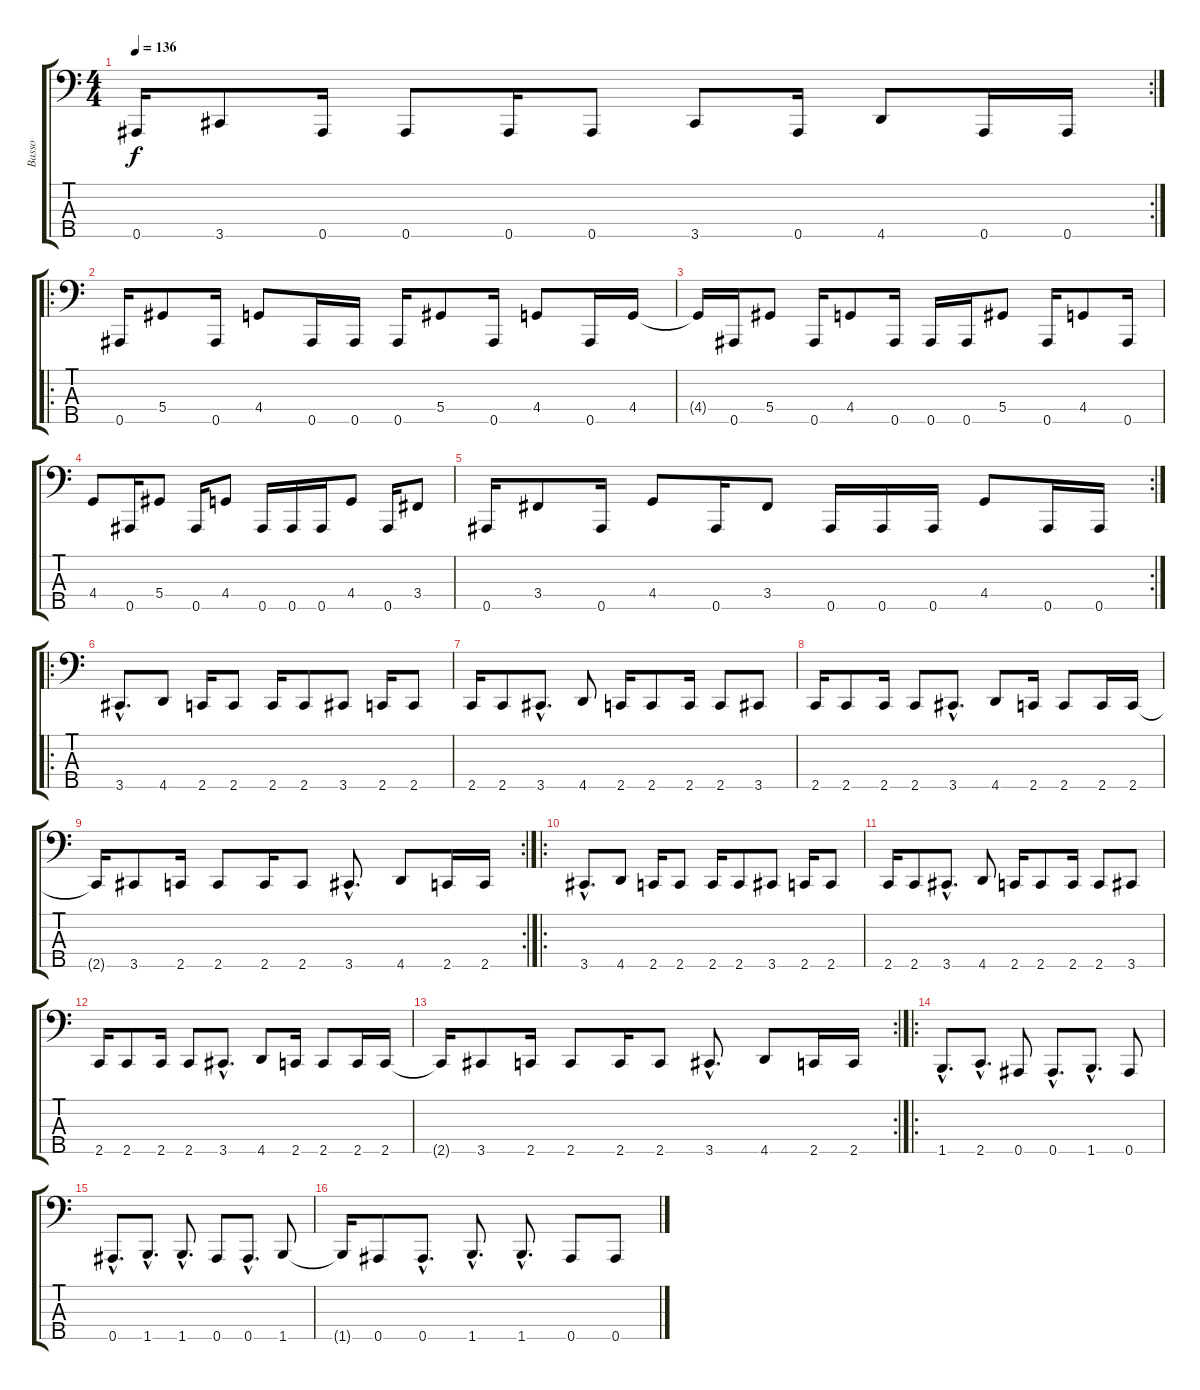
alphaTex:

\track ("Basso" "Basso") {instrument electricbassfinger}
\staff {score tabs}
\tuning (Gb2 Db2 Ab1 Eb1 Bb0) {hide}
\rc 2
\ts (4 4)
\tempo 136
\clef f4
\ks c
0.5{t}.16{dy f} 3.5.8 0.5.16 0.5.8 0.5.16 0.5.8 3.5.8 0.5.16 4.5.8 0.5.16 0.5.16 |
\ro
0.5.16 5.4.8 0.5.16 4.4.8 0.5.16 0.5.16 0.5.16 5.4.8 0.5.16 4.4.8 0.5.16 4.4.16 |
4.4{t}.16 0.5.16 5.4.8 0.5.16 4.4.8 0.5.16 0.5.16 0.5.16 5.4.8 0.5.16 4.4.8 0.5.16 |
4.4.8 0.5.16 5.4.8 0.5.16 4.4.8 0.5.16 0.5.16 0.5.16 4.4.8 0.5.16 3.4.8 |
\rc 2
0.5.16 3.4.8 0.5.16 4.4.8 0.5.16 3.4.8 0.5.16 0.5.16 0.5.16 4.4.8 0.5.16 0.5.16 |
\ro
3.5{hac}.8{d} 4.5.8 2.5.16 2.5.8 2.5.16 2.5.8 3.5.8 2.5.16 2.5.8 |
2.5.16 2.5.8 3.5{hac}.8{d} 4.5.8 2.5.16 2.5.8 2.5.16 2.5.8 3.5.8 |
2.5.16 2.5.8 2.5.16 2.5.8 3.5{hac}.8{d} 4.5.8 2.5.16 2.5.8 2.5.16 2.5.16 |
\rc 2
2.5{t}.16 3.5.8 2.5.16 2.5.8 2.5.16 2.5.8 3.5{hac}.8{d} 4.5.8 2.5.16 2.5.16 |
\ro
3.5{hac}.8{d} 4.5.8 2.5.16 2.5.8 2.5.16 2.5.8 3.5.8 2.5.16 2.5.8 |
2.5.16 2.5.8 3.5{hac}.8{d} 4.5.8 2.5.16 2.5.8 2.5.16 2.5.8 3.5.8 |
2.5.16 2.5.8 2.5.16 2.5.8 3.5{hac}.8{d} 4.5.8 2.5.16 2.5.8 2.5.16 2.5.16 |
\rc 2
2.5{t}.16 3.5.8 2.5.16 2.5.8 2.5.16 2.5.8 3.5{hac}.8{d} 4.5.8 2.5.16 2.5.16 |
\ro
1.5{hac}.8{d} 2.5{hac}.8{d} 0.5.8 0.5{hac}.8{d} 1.5{hac}.8{d} 0.5.8 |
0.5{hac}.8{d} 1.5{hac}.8{d} 1.5{hac}.8{d} 0.5.8 0.5{hac}.8{d} 1.5.8 |
1.5{t}.16 0.5.8 0.5{hac}.8{d} 1.5{hac}.8{d} 1.5{hac}.8{d} 0.5.8 0.5.8
